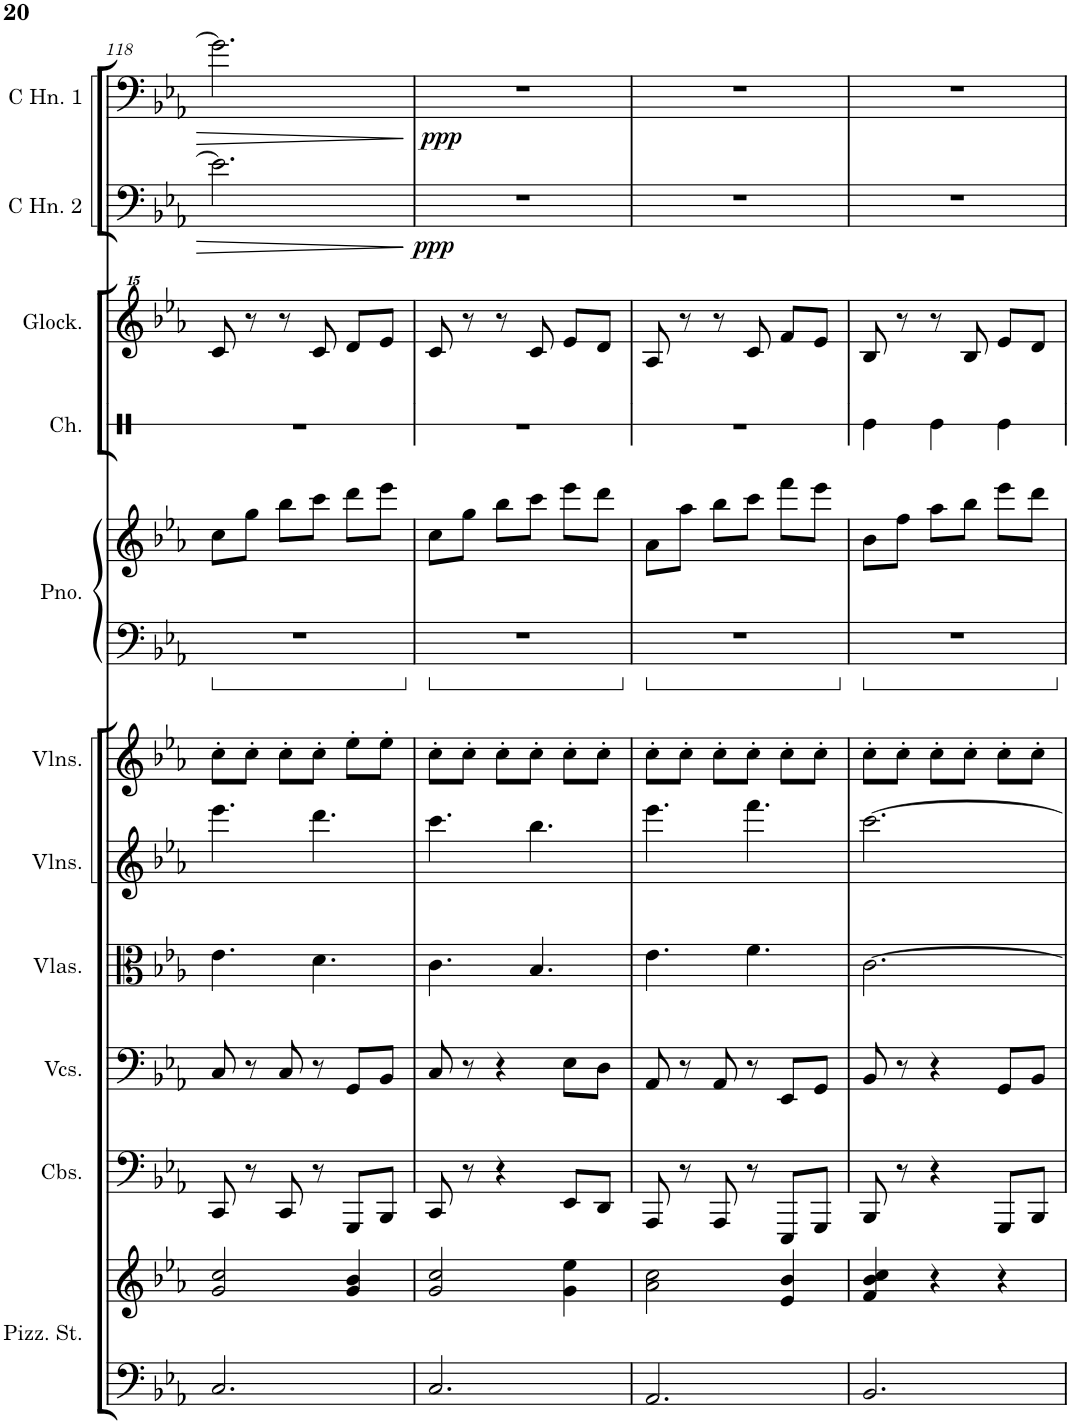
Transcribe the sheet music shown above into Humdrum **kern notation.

**kern	**kern	**kern	**kern	**kern	**kern	**kern	**kern	**kern	**kern	**dynam	**kern	**dynam	**kern
*part11	*part11	*part10	*part9	*part8	*part7	*part6	*part5	*part4	*part3	*part3	*part2	*part2	*part1
*staff12	*staff11	*staff10	*staff9	*staff8	*staff7	*staff6	*staff5	*staff4	*staff3	*staff3	*staff2	*staff2	*staff1
*I"Pizzicato Strings	*	*I"Contrabasses	*I"Violoncellos	*I"Violas	*I"Violins	*I"Violins	*I"Piano	*I"Glockenspiel	*I"Horn in C 2	*	*I"Horn in C 1	*	*I"Flute 1
*I'Pizz. St.	*	*I'Cbs.	*I'Vcs.	*I'Vlas.	*I'Vlns.	*I'Vlns.	*I'Pno.	*I'Glock.	*	*	*	*	*I'Fl. 1
!!LO:PB:g=z
*clefF4	*clefG2	*clefF4	*clefF4	*clefC3	*clefG2	*clefG2	*clefG2	*clefG^^2	*clefF4	*	*clefF4	*	*clefG2
*	*	*	*	*	*	*	*	*	*ITrd7c12	*	*ITrd7c12	*	*
*k[b-e-a-]	*k[b-e-a-]	*k[b-e-a-]	*k[b-e-a-]	*k[b-e-a-]	*k[b-e-a-]	*k[b-e-a-]	*k[b-e-a-]	*k[b-e-a-]	*k[b-e-a-]	*	*k[b-e-a-]	*	*k[b-e-a-]
*M3/4	*M3/4	*M3/4	*M3/4	*M3/4	*M3/4	*M3/4	*M3/4	*M3/4	*M3/4	*	*M3/4	*	*M3/4
=118	=118	=118	=118	=118	=118	=118	=118	=118	=118	=118	=118	=118	=118
2.C/	2g/ 2cc/	8CC/	8C/	4.e-\	4.eee-\	8cc'\L	8cc\L	8ccc/	2.e-\]	.	2.g\]	.	2.r
.	.	8r	8r	.	.	8cc'\J	8gg\J	8r	.	.	.	.	.
.	.	8CC/	8C/	.	.	8cc'\L	8bb-\L	8r	.	.	.	.	.
.	.	8r	8r	4.d\	4.ddd\	8cc'\J	8ccc\J	8ccc/	.	.	.	.	.
.	4g/ 4b-/	8GGG/L	8GG/L	.	.	8ee-'\L	8ddd\L	8ddd/L	.	.	.	.	.
.	.	8BBB-/J	8BB-/J	.	.	8ee-'\J	8eee-\J	8eee-/J	.	.	.	.	.
=119	=119	=119	=119	=119	=119	=119	=119	=119	=119	=119	=119	=119	=119
!	!	!	!	!	!	!	!	!	!	!LO:DY:b	!	!LO:DY:b	!
2.C/	2g/ 2cc/	8CC/	8C/	4.c\	4.ccc\	8cc'\L	8cc\L	8ccc/	2.r	ppp	2.r	ppp	2.r
.	.	8r	8r	.	.	8cc'\J	8gg\J	8r	.	.	.	.	.
.	.	4r	4r	.	.	8cc'\L	8bb-\L	8r	.	.	.	.	.
.	.	.	.	4.B-/	4.bb-\	8cc'\J	8ccc\J	8ccc/	.	.	.	.	.
.	4g\ 4ee-\	8EE-/L	8E-\L	.	.	8cc'\L	8eee-\L	8eee-/L	.	.	.	.	.
.	.	8DD/J	8D\J	.	.	8cc'\J	8ddd\J	8ddd/J	.	.	.	.	.
=120	=120	=120	=120	=120	=120	=120	=120	=120	=120	=120	=120	=120	=120
2.AA-/	2a-\ 2cc\	8AAA-/	8AA-/	4.e-\	4.eee-\	8cc'\L	8a-\L	8aa-/	2.r	.	2.r	.	2.r
.	.	8r	8r	.	.	8cc'\J	8aa-\J	8r	.	.	.	.	.
.	.	8AAA-/	8AA-/	.	.	8cc'\L	8bb-\L	8r	.	.	.	.	.
.	.	8r	8r	4.f\	4.fff\	8cc'\J	8ccc\J	8ccc/	.	.	.	.	.
.	4e-/ 4b-/	8EEE-/L	8EE-/L	.	.	8cc'\L	8fff\L	8fff/L	.	.	.	.	.
.	.	8GGG/J	8GG/J	.	.	8cc'\J	8eee-\J	8eee-/J	.	.	.	.	.
=121	=121	=121	=121	=121	=121	=121	=121	=121	=121	=121	=121	=121	=121
2.BB-/	4f/ 4b-/ 4cc/	8BBB-/	8BB-/	[2.c\	[2.ccc\	8cc'\L	8b-\L	8bb-/	2.r	.	2.r	.	2.r
.	.	8r	8r	.	.	8cc'\J	8ff\J	8r	.	.	.	.	.
.	4r	4r	4r	.	.	8cc'\L	8aa-\L	8r	.	.	.	.	.
.	.	.	.	.	.	8cc'\J	8bb-\J	8bb-/	.	.	.	.	.
.	4r	8GGG/L	8GG/L	.	.	8cc'\L	8eee-\L	8eee-/L	.	.	.	.	.
.	.	8BBB-/J	8BB-/J	.	.	8cc'\J	8ddd\J	8ddd/J	.	.	.	.	.
=	=	=	=	=	=	=	=	=	=	=	=	=	=
*-	*-	*-	*-	*-	*-	*-	*-	*-	*-	*-	*-	*-	*-
